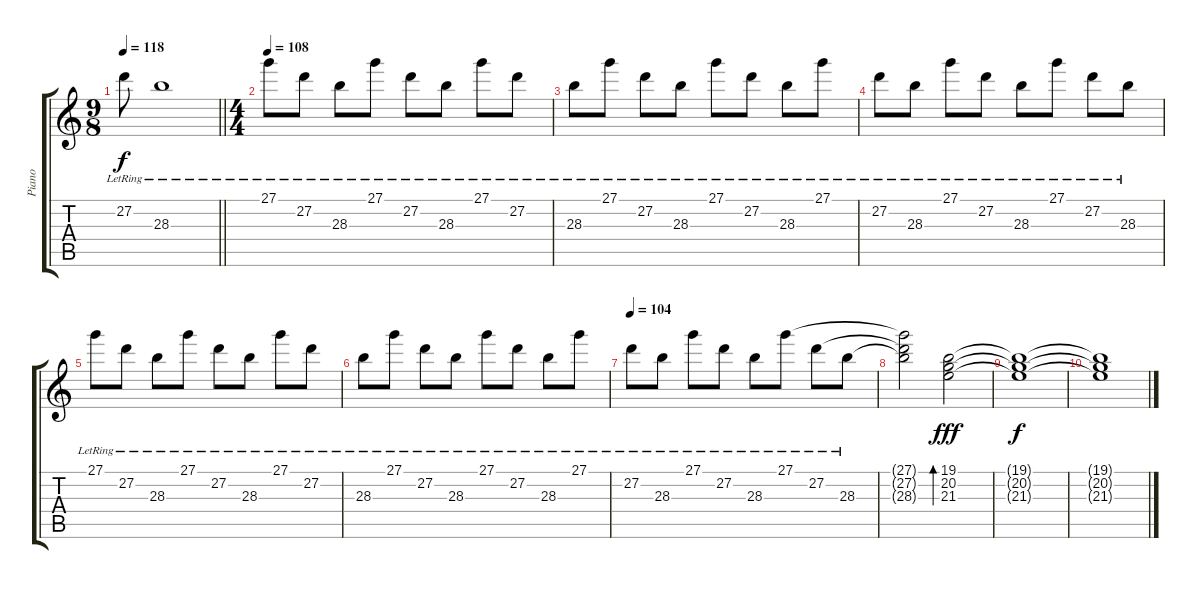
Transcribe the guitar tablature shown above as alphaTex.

\track ("Piano" "Piano") {instrument acousticgrandpiano}
\staff {score tabs}
\tuning (E4 B3 G3 D3 A2 E2) {hide}
\ts (9 8)
\tempo 118
\clef g2
\barLineRight lightlight
\ks c
27.2{lr}.8{dy f} 28.3{lr}.1 |
\ts (4 4)
\tempo 108
27.1{lr}.8 27.2{lr}.8 28.3{lr}.8 27.1{lr}.8 27.2{lr}.8 28.3{lr}.8 27.1{lr}.8 27.2{lr}.8 |
28.3{lr}.8 27.1{lr}.8 27.2{lr}.8 28.3{lr}.8 27.1{lr}.8 27.2{lr}.8 28.3{lr}.8 27.1{lr}.8 |
27.2{lr}.8 28.3{lr}.8 27.1{lr}.8 27.2{lr}.8 28.3{lr}.8 27.1{lr}.8 27.2{lr}.8 28.3{lr}.8 |
27.1{lr}.8 27.2{lr}.8 28.3{lr}.8 27.1{lr}.8 27.2{lr}.8 28.3{lr}.8 27.1{lr}.8 27.2{lr}.8 |
28.3{lr}.8 27.1{lr}.8 27.2{lr}.8 28.3{lr}.8 27.1{lr}.8 27.2{lr}.8 28.3{lr}.8 27.1{lr}.8 |
\tempo 104
27.2{lr}.8 28.3{lr}.8 27.1{lr}.8 27.2{lr}.8 28.3{lr}.8 27.1{lr}.8 27.2{lr}.8 28.3{lr}.8 |
(27.1{t} 27.2{t} 28.3{t}).2 (19.1 20.2 21.3).2{bd 240 dy fff} |
(19.1{t} 20.2{t} 21.3{t}).1{dy f} |
(19.1{t} 20.2{t} 21.3{t}).1
